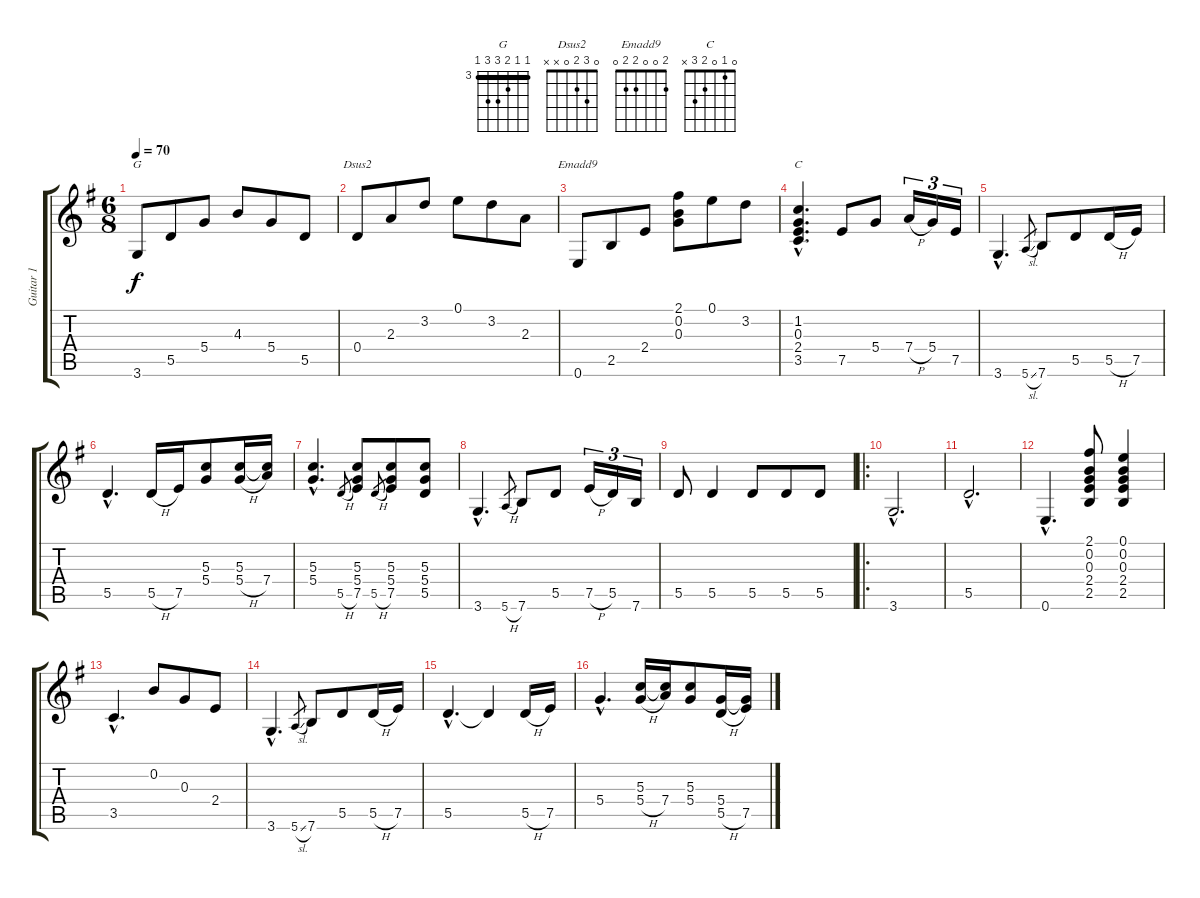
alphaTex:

\track ("Guitar 1" "Guitar 1") {instrument overdrivenguitar}
\staff {score tabs}
\tuning (E4 B3 G3 D3 A2 E2) {hide}
\chord ("G" 3 3 4 5 5 3) {firstfret 3 barre 3}
\chord ("Dsus2" 0 3 2 0 x x)
\chord ("Emadd9" 2 0 0 2 2 0)
\chord ("C" 0 1 0 2 3 x)
\ts (6 8)
\tempo 70
\clef g2
\ks g
3.6.8{ch "G" dy f instrument overdrivenguitar} 5.5.8 5.4.8 4.3.8 5.4.8 5.5.8 |
0.4.8{ch "Dsus2"} 2.3.8 3.2.8 0.1.8 3.2.8 2.3.8 |
0.6.8{ch "Emadd9"} 2.5.8 2.4.8 (2.1 0.2 0.3).8 0.1.8 3.2.8 |
(1.2{hac} 0.3{hac} 2.4{hac} 3.5{hac}).4{d ch "C"} 7.5.8 5.4.8 7.4{h}.16{tu (3 2)} 5.4.16{tu (3 2)} 7.5.16{tu (3 2)} |
3.6{hac}.4{d} 5.6{sl}.8{gr} 7.6.8 5.5.8 5.5{h}.16 7.5.16 |
5.5{hac}.4{d} 5.5{h}.16 7.5.16 (5.3 5.4).8 (5.3 5.4{h}).16 (5.3{t} 7.4).16 |
(5.3{hac} 5.4{hac}).4{d} 5.5{h}.8{gr} (5.3 5.4 7.5).8 5.5{h}.8{gr} (5.3 5.4 7.5).8 (5.3 5.4 5.5).8 |
3.6{hac}.4{d} 5.6{h}.8{gr} 7.6.8 5.5.8 7.5{h}.16{tu (3 2)} 5.5.16{tu (3 2)} 7.6.16{tu (3 2)} |
5.5.8 5.5.4 5.5.8 5.5.8 5.5.8 |
\ro
3.6{hac}.2{d} |
5.5{hac}.2{d} |
0.6{hac}.4{d} (2.1 0.2 0.3 2.4 2.5).8 (0.1 0.2 0.3 2.4 2.5).4 |
3.5{hac}.4{d} 0.2.8 0.3.8 2.4.8 |
3.6{hac}.4{d} 5.6{sl}.8{gr} 7.6.8 5.5.8 5.5{h}.16 7.5.16 |
5.5{hac}.4{d} 5.5{t}.4 5.5{h}.16 7.5.16 |
5.4{hac}.4{d} (5.3 5.4{h}).16 (5.3{t} 7.4).16 (5.3 5.4).8 (5.4 5.5{h}).16 (5.4{t} 7.5).16
